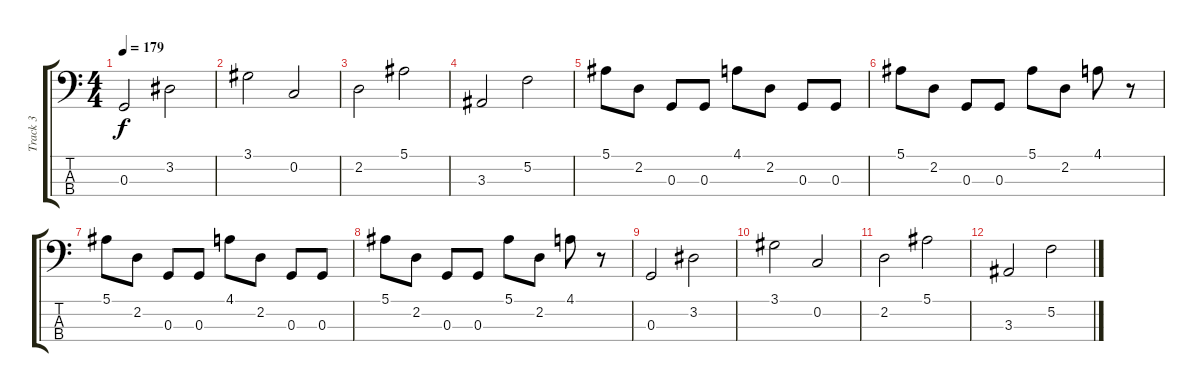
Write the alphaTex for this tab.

\track ("Track 3" "Track 3") {instrument electricbassfinger}
\staff {score tabs}
\tuning (F2 C2 G1 D1) {hide}
\ts (4 4)
\tempo 179
\clef f4
\ks c
0.3.2{dy f} 3.2.2 |
3.1.2 0.2.2 |
2.2.2 5.1.2 |
3.3.2 5.2.2 |
5.1.8 2.2.8 0.3.8 0.3.8 4.1.8 2.2.8 0.3.8 0.3.8 |
5.1.8 2.2.8 0.3.8 0.3.8 5.1.8 2.2.8 4.1.8 r.8 |
5.1.8 2.2.8 0.3.8 0.3.8 4.1.8 2.2.8 0.3.8 0.3.8 |
5.1.8 2.2.8 0.3.8 0.3.8 5.1.8 2.2.8 4.1.8 r.8 |
0.3.2{volume 9} 3.2.2 |
3.1.2 0.2.2 |
2.2.2{volume 0} 5.1.2 |
3.3.2 5.2.2
